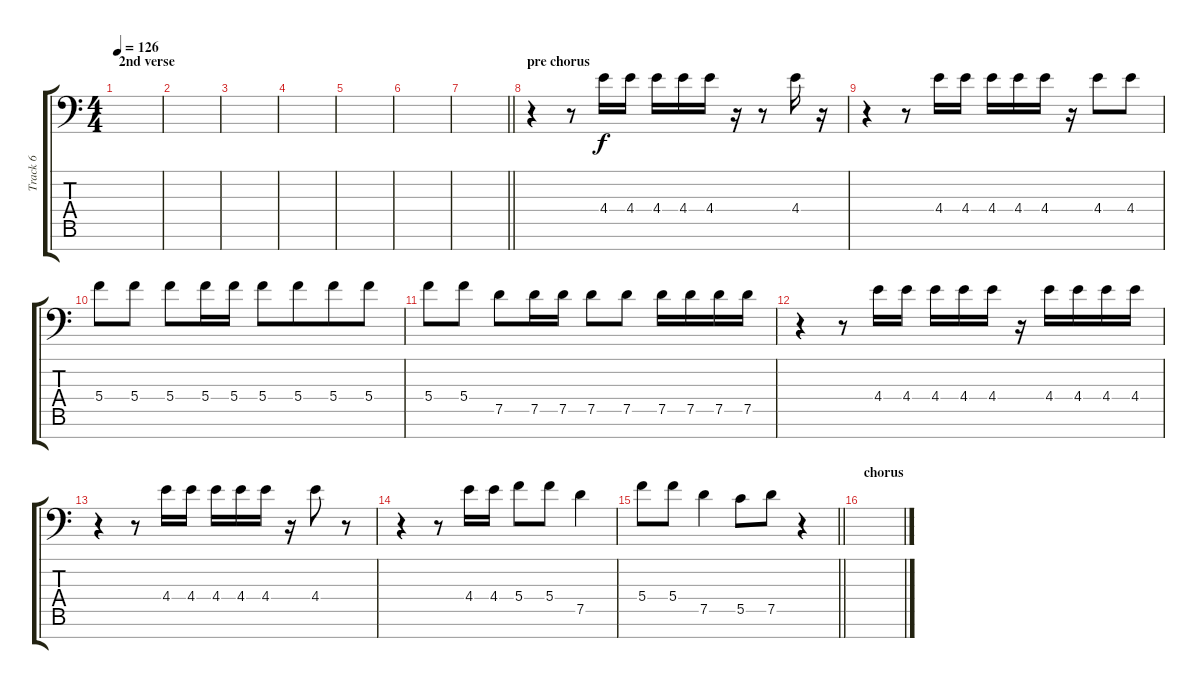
\track ("Track 6" "Track 6") {instrument distortionguitar}
\staff {score tabs}
\tuning (D4 A3 F3 C3 G2 D2 A1) {hide}
\ts (4 4)
\section ("" "2nd verse")
\tempo 126
\clef f4
\ks c
|
|
|
|
|
|
\barLineRight lightlight
|
\section ("" "pre chorus")
r.4 r.8 4.4.16{instrument guitarharmonics} 4.4.16{dy f} 4.4.16 4.4.16 4.4.16 r.16 r.8 4.4.16 r.16 |
r.4 r.8 4.4.16 4.4.16 4.4.16 4.4.16 4.4.16 r.16 4.4.8 4.4.8 |
5.4.8 5.4.8 5.4.8 5.4.16 5.4.16 5.4.8 5.4.8{beam merge} 5.4.8 5.4.8 |
5.4.8 5.4.8 7.5.8 7.5.16 7.5.16 7.5.8 7.5.8 7.5.16 7.5.16 7.5.16 7.5.16 |
r.4 r.8 4.4.16 4.4.16 4.4.16 4.4.16 4.4.16 r.16 4.4.16 4.4.16 4.4.16 4.4.16 |
r.4 r.8 4.4.16 4.4.16 4.4.16 4.4.16 4.4.16 r.16 4.4.8 r.8 |
r.4 r.8 4.4.16 4.4.16 5.4.8 5.4.8 7.5.4 |
\barLineRight lightlight
5.4.8 5.4.8 7.5.4 5.5.8 7.5.8 r.4 |
\section ("" "chorus")
